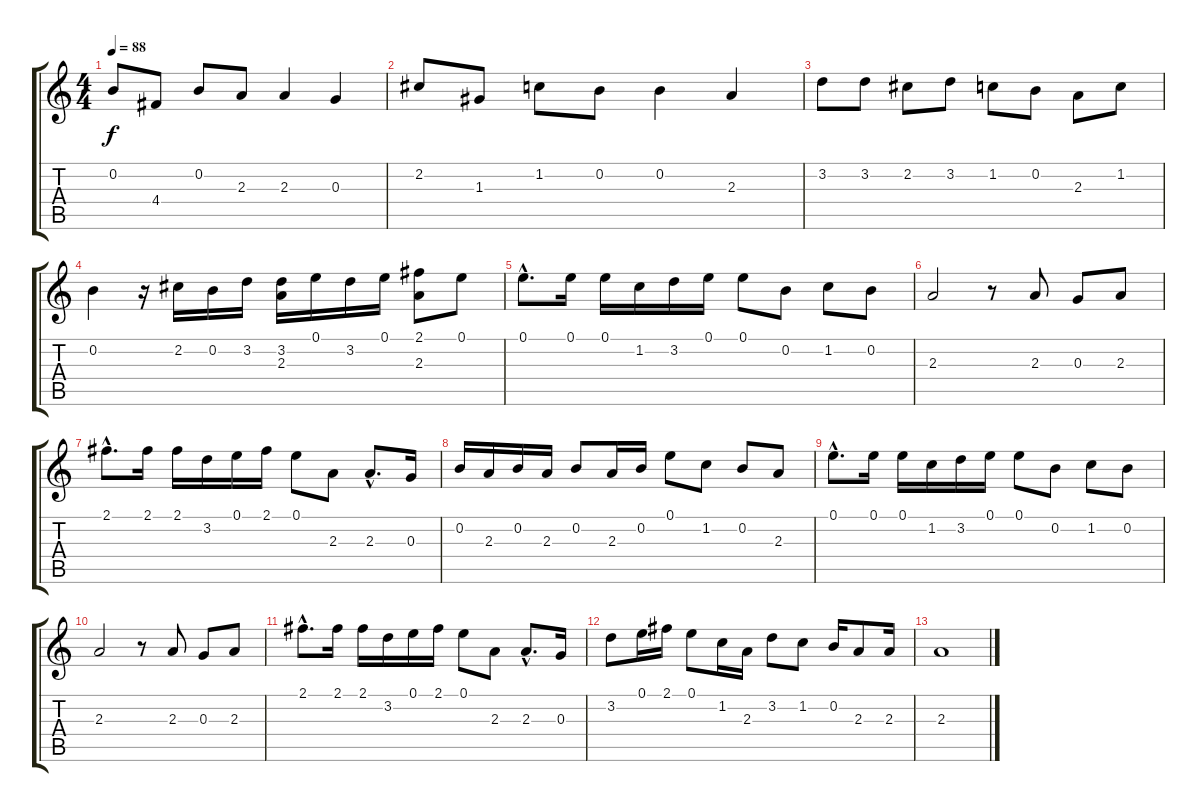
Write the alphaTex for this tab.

\track "" {instrument acousticguitarnylon}
\staff {score tabs}
\tuning (E4 B3 G3 D3 A2 E2) {hide}
\ts (4 4)
\tempo 88
\clef g2
\ks c
0.2.8{dy f} 4.4.8 0.2.8 2.3.8 2.3.4 0.3.4 |
2.2.8 1.3.8 1.2.8 0.2.8 0.2.4 2.3.4 |
3.2.8 3.2.8 2.2.8 3.2.8 1.2.8 0.2.8 2.3.8 1.2.8 |
0.2.4 r.16 2.2.16 0.2.16 3.2.16 (3.2 2.3).16 0.1.16 3.2.16 0.1.16 (2.1 2.3).8 0.1.8 |
0.1{hac}.8{d} 0.1.16 0.1.16 1.2.16 3.2.16 0.1.16 0.1.8 0.2.8 1.2.8 0.2.8 |
2.3.2 r.8 2.3.8 0.3.8 2.3.8 |
2.1{hac}.8{d} 2.1.16 2.1.16 3.2.16 0.1.16 2.1.16 0.1.8 2.3.8 2.3{hac}.8{d} 0.3.16 |
0.2.16 2.3.16 0.2.16 2.3.16 0.2.8 2.3.16 0.2.16 0.1.8 1.2.8 0.2.8 2.3.8 |
0.1{hac}.8{d} 0.1.16 0.1.16 1.2.16 3.2.16 0.1.16 0.1.8 0.2.8 1.2.8 0.2.8 |
2.3.2 r.8 2.3.8 0.3.8 2.3.8 |
2.1{hac}.8{d} 2.1.16 2.1.16 3.2.16 0.1.16 2.1.16 0.1.8 2.3.8 2.3{hac}.8{d} 0.3.16 |
3.2.8 0.1.16 2.1.16 0.1.8 1.2.16 2.3.16 3.2.8 1.2.8 0.2.16 2.3.8 2.3.16 |
2.3.1
